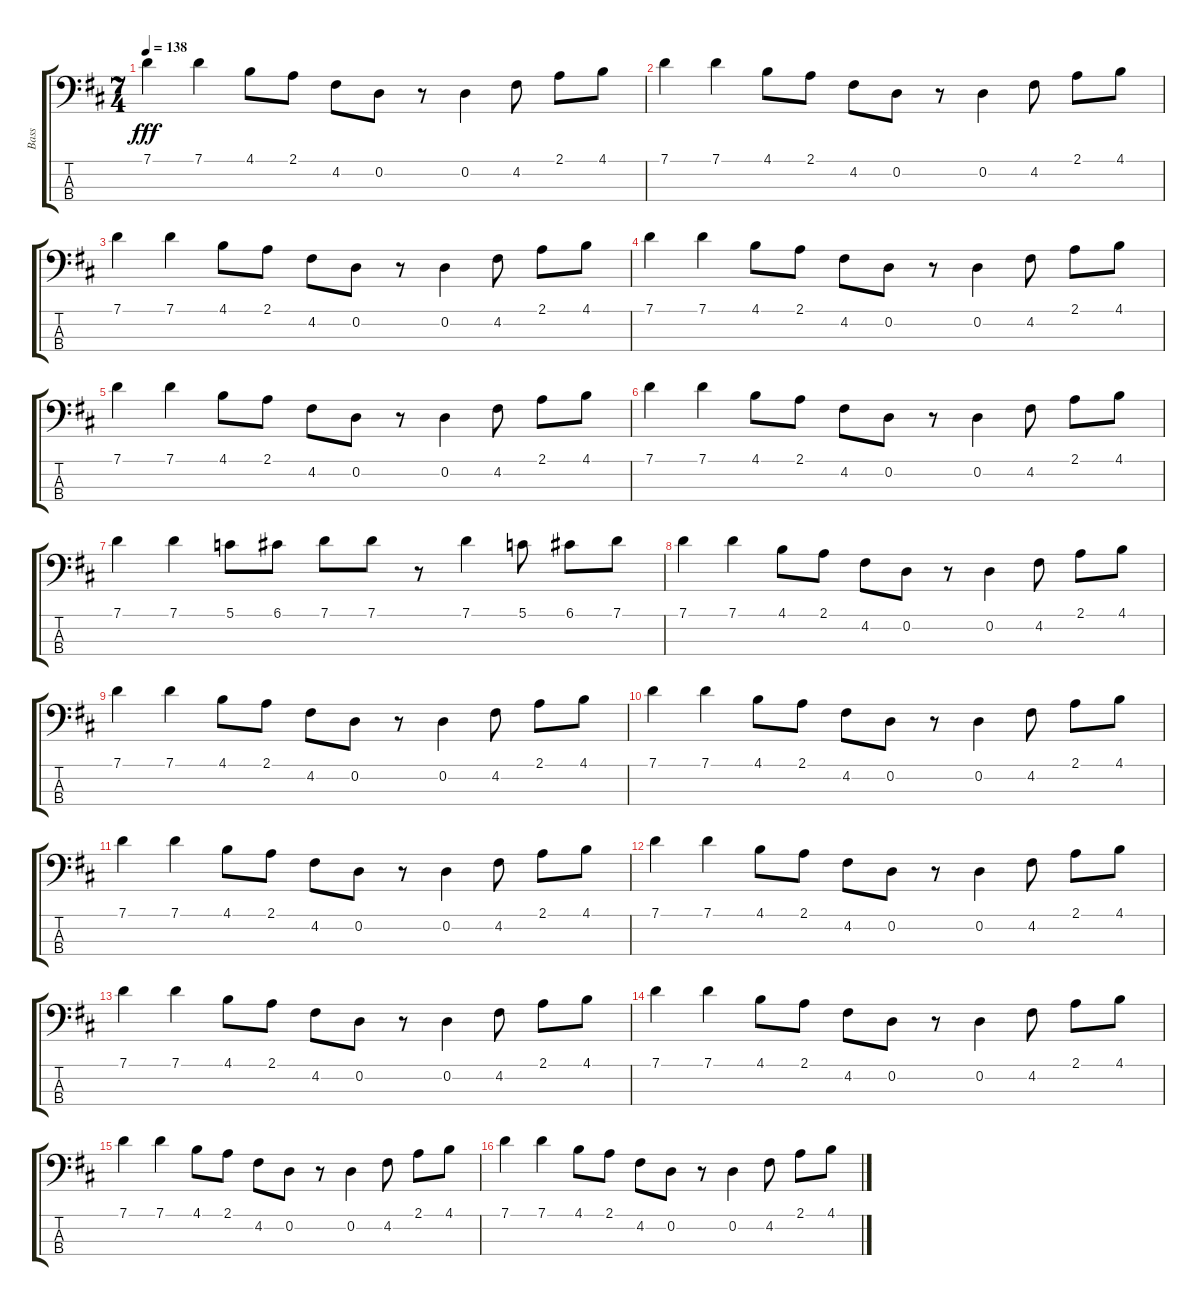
\track ("Bass" "Bass") {instrument electricbassfinger}
\staff {score tabs}
\tuning (G2 D2 A1 D1) {hide}
\ts (7 4)
\tempo 138
\clef f4
\ks d
7.1.4{dy fff} 7.1.4 4.1.8 2.1.8 4.2.8 0.2.8 r.8 0.2.4 4.2.8 2.1.8 4.1.8 |
7.1.4 7.1.4 4.1.8 2.1.8 4.2.8 0.2.8 r.8 0.2.4 4.2.8 2.1.8 4.1.8 |
7.1.4 7.1.4 4.1.8 2.1.8 4.2.8 0.2.8 r.8 0.2.4 4.2.8 2.1.8 4.1.8 |
7.1.4 7.1.4 4.1.8 2.1.8 4.2.8 0.2.8 r.8 0.2.4 4.2.8 2.1.8 4.1.8 |
7.1.4 7.1.4 4.1.8 2.1.8 4.2.8 0.2.8 r.8 0.2.4 4.2.8 2.1.8 4.1.8 |
7.1.4 7.1.4 4.1.8 2.1.8 4.2.8 0.2.8 r.8 0.2.4 4.2.8 2.1.8 4.1.8 |
7.1.4 7.1.4 5.1.8 6.1.8 7.1.8 7.1.8 r.8 7.1.4 5.1.8 6.1.8 7.1.8 |
7.1.4 7.1.4 4.1.8 2.1.8 4.2.8 0.2.8 r.8 0.2.4 4.2.8 2.1.8 4.1.8 |
7.1.4 7.1.4 4.1.8 2.1.8 4.2.8 0.2.8 r.8 0.2.4 4.2.8 2.1.8 4.1.8 |
7.1.4 7.1.4 4.1.8 2.1.8 4.2.8 0.2.8 r.8 0.2.4 4.2.8 2.1.8 4.1.8 |
7.1.4 7.1.4 4.1.8 2.1.8 4.2.8 0.2.8 r.8 0.2.4 4.2.8 2.1.8 4.1.8 |
7.1.4 7.1.4 4.1.8 2.1.8 4.2.8 0.2.8 r.8 0.2.4 4.2.8 2.1.8 4.1.8 |
7.1.4 7.1.4 4.1.8 2.1.8 4.2.8 0.2.8 r.8 0.2.4 4.2.8 2.1.8 4.1.8 |
7.1.4 7.1.4 4.1.8 2.1.8 4.2.8 0.2.8 r.8 0.2.4 4.2.8 2.1.8 4.1.8 |
7.1.4 7.1.4 4.1.8 2.1.8 4.2.8 0.2.8 r.8 0.2.4 4.2.8 2.1.8 4.1.8 |
7.1.4 7.1.4 4.1.8 2.1.8 4.2.8 0.2.8 r.8 0.2.4 4.2.8 2.1.8 4.1.8
